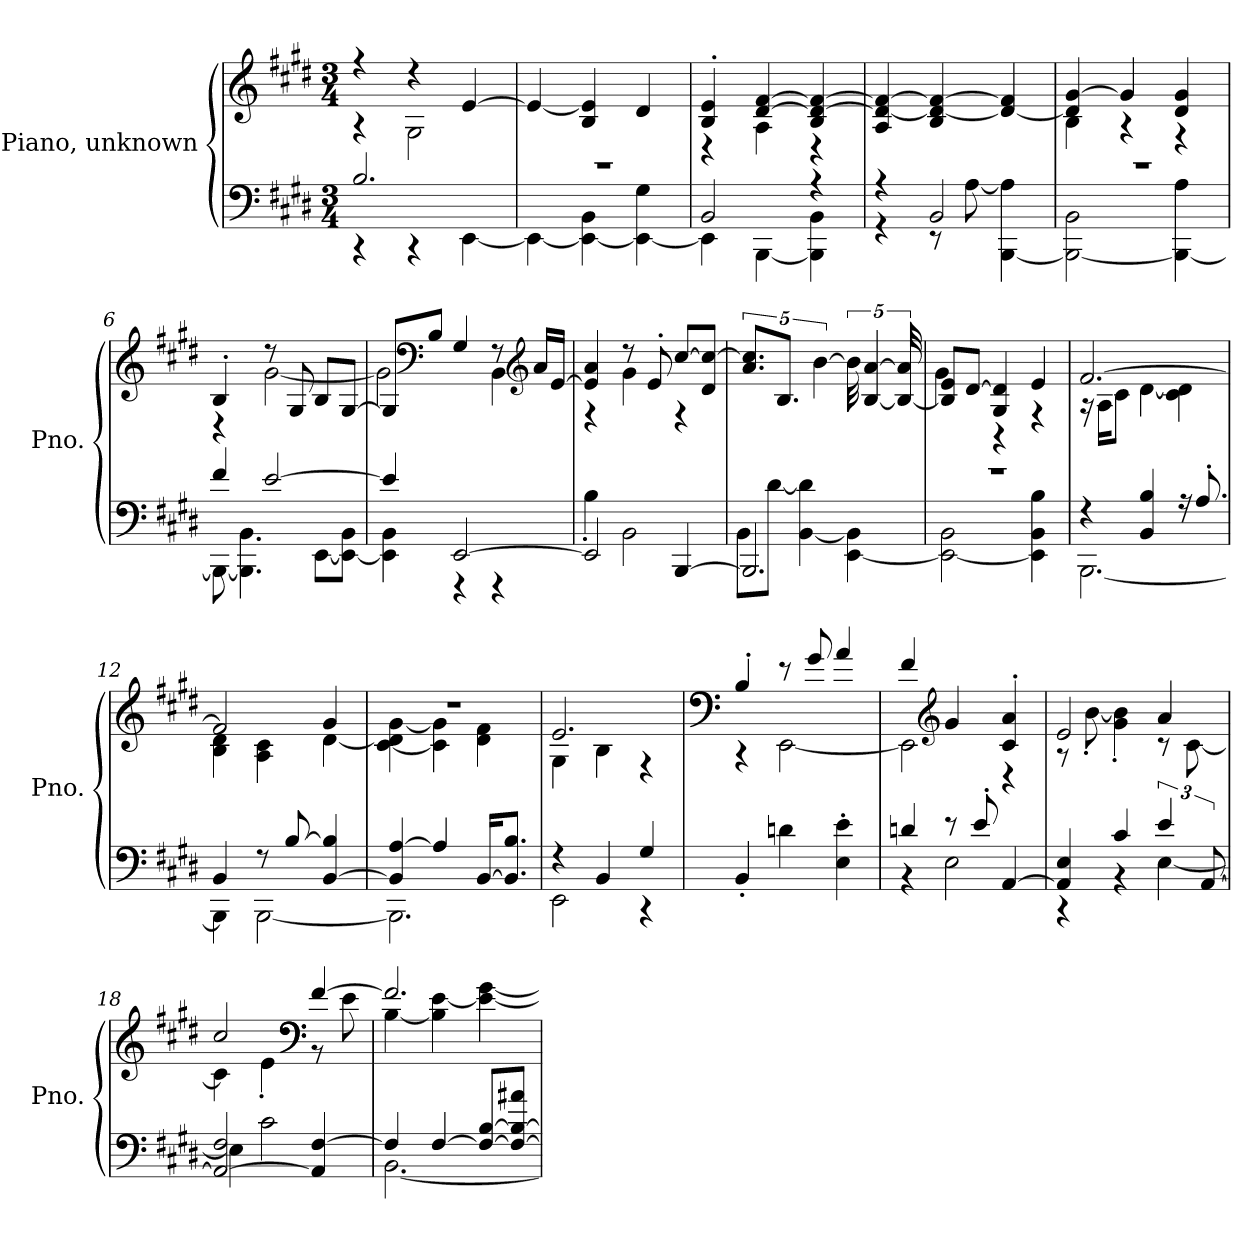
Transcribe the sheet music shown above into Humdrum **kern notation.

**kern	**kern
*part1	*part1
*staff2	*staff1
*I"Piano, unknown	*
*I'Pno.	*
*clefF4	*clefG2
*k[f#c#g#d#]	*k[f#c#g#d#]
*M3/4	*M3/4
*MM95	*MM95
=1	=1
*^	*^
2.B/	4r	4r	4r
.	4r	4r	2G#\
.	[4EE\	[4e/	.
*	*	*v	*v
=2	=2	=2
2.r	4EE\_	4e/_
.	4EE\_ 4BB\	4B/ 4e/]
.	4EE\_ 4G#\	4d#/
=3	=3	=3
*	*	*^
2BB/	4EE\]	4B/' 4e/'	4r
.	[4BBB\	[4d#/ [4f#/	4A\
4r	4BBB\] 4BB\	4B/ 4d#/_ 4f#/_	4r
*	*	*v	*v
=4	=4	=4
4r	4r	4A/ 4d#/_ 4f#/_
2BB/	8r	4B/ 4d#/_ 4f#/_
.	[8A\	.
.	[4BBB\ 4A\]	4d#/_ 4f#/]
=5	=5	=5
*	*	*^
2.r	2BBB\_ 2BB\	4d#/] [4g#/	4B\
.	.	4g#/]	4r
.	4BBB\_ 4A\	4d#/ 4g#/	4r
=6	=6	=6	=6
4f#/	8BBB\_	4B'/	4r
.	4.BBB\] 4.BB\	.	.
[2e/	.	8r	[2g#\
.	.	8G#/	.
.	[8EE\L	8B/L	.
.	8EE\_ 8BB\J	[8G#/J	.
!!LO:LB:g=z	!!
=7	=7	=7	=7
4e/]	4EE\] 4BB\	8G#/L]	2g#\]
*	*	*clefF4	*
.	.	8B/J	.
[2EE/	4r	4G#/	.
.	4r	8r	4BB\
*	*	*clefG2	*
.	.	16a/LL	.
.	.	[16e/JJ	.
=8	=8	=8	=8
2EE/]	4B'\	4e/] 4a/	4r
.	2BB\	8r	4g#\
.	.	8e'/	.
[4BBB/	.	[8cc#/L	4r
.	.	8d#/ 8cc#/_J	.
*	*	*v	*v
=9	=9	=9
2.BBB/]	8BB\L	10.a/ 10.cc#/]L
.	[8d#\J	.
.	.	10.B/J
.	[4BB\ 4d#\]	.
.	.	[5b\
.	[4EE\ 4BB\]	40b\]
.	.	[5B/ [5a/
.	.	40B/_ 40a/]
=10	=10	=10
*	*	*^
2.r	2EE\_ 2BB\	8B/] 8e/L	4g#\
.	.	[8d#/J	.
.	.	4G#/ 4d#/]	4r
.	4EE\] 4BB\ 4B\	4e/	4r
=11	=11	=11	=11
4r	[2.BBB\	[2.f#/	16r
.	.	.	16A\KL
.	.	.	8c#\J
4BB/ 4B/	.	.	[4d#\
16r	.	.	4c#\ 4d#\]
8.A'/	.	.	.
!!LO:LB:g=z	!!
=12	=12	=12	=12
4BB/	4BBB\]	2f#/]	4B\ 4d#\
8r	[2BBB\	.	4A\ 4c#\
[8B/	.	.	.
[4BB/ 4B/]	.	4g#/	[4d#\
=13	=13	=13	=13
4BB/] [4A/	2.BBB\]	2.r	[4c#\ 4d#\] [4g#\
4A/]	.	.	4c#\] 4g#\]
[16BB/KL	.	.	4d#\ 4f#\
8.BB/] 8.B/J	.	.	.
=14	=14	=14	=14
4r	2EE\	2.e/	4G#\
4BB/	.	.	4B\
4G#/	4r	.	4r
*v	*v	*	*
=15	=15	=15
*	*clefF4	*
4BB'/	4B'/	4r
4dn\	8r	[2EE\
.	8g#/	.
4E\' 4e\'	4a/	.
=16	=16	=16
*^	*	*
4dn/	4r	4f#/	2EE\]
*	*	*clefG2	*
8r	2E\	4g#/	.
8e'/	.	.	.
[4AA/	.	4c#/' 4a/'	4r
=17	=17	=17	=17
4AA/] 4E/	4r	2e/	8r
.	.	.	[8b'\
4c#/	4r	.	4g#\' 4b\]'
6e/	[4E\	4a/	8r
.	.	.	[8c#\
[12AA/	.	.	.
!!LO:LB:g=z	!!
=18	=18	=18	=18
2AA/_ 2F#/	4E\]	2cc#/	4c#\]
.	2c#\	.	4e'\
*	*	*clefF4	*
4AA/] [4F#/	.	[4f#/	8r
.	.	.	8e\
=19	=19	=19	=19
4F#/]	[2.BB\	2.f#/]	[4B\
[4F#/	.	.	4B\] [4e\
8F#/_ [8B/L	.	.	4e\_ [4g#\
8F#/_ 8B/_ 8a#X/J	.	.	.
*v	*v	*	*
*	*v	*v
=	=
*-	*-
